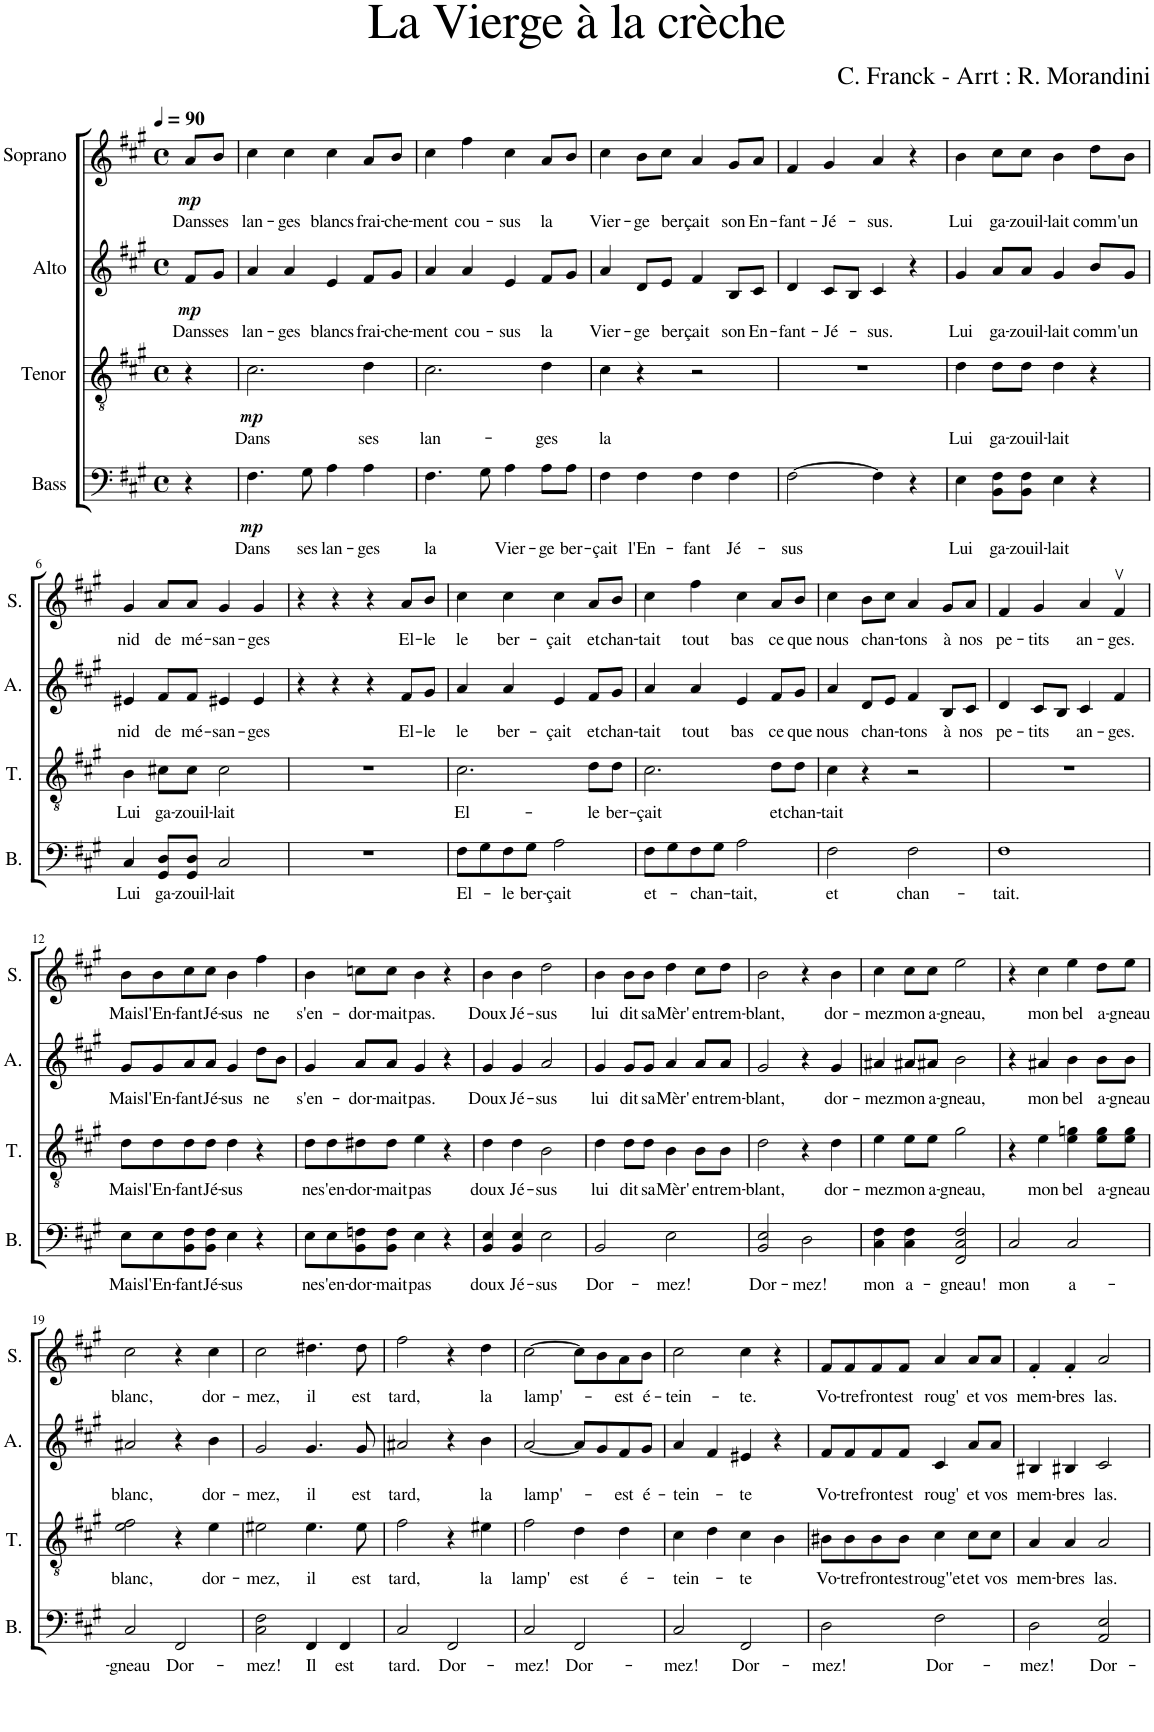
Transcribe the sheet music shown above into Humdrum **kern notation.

**kern	**text	**dynam	**kern	**text	**dynam	**kern	**text	**dynam	**kern	**text	**dynam
*part4	*part4	*part4	*part3	*part3	*part3	*part2	*part2	*part2	*part1	*part1	*part1
*staff4	*staff4	*staff4	*staff3	*staff3	*staff3	*staff2	*staff2	*staff2	*staff1	*staff1	*staff1
*I"Bass	*	*	*I"Tenor	*	*	*I"Alto	*	*	*I"Soprano	*	*
*I'B.	*	*	*I'T.	*	*	*I'A.	*	*	*I'S.	*	*
*clefF4	*	*	*clefGv2	*	*	*clefG2	*	*	*clefG2	*	*
*k[f#c#g#]	*	*	*k[f#c#g#]	*	*	*k[f#c#g#]	*	*	*k[f#c#g#]	*	*
*M4/4	*	*	*M4/4	*	*	*M4/4	*	*	*M4/4	*	*
*met(c)	*	*	*met(c)	*	*	*met(c)	*	*	*met(c)	*	*
*MM90	*	*	*MM90	*	*	*MM90	*	*	*MM90	*	*
=	=	=	=	=	=	=	=	=	=	=	=
!	!	!	!	!	!	!	!LO:LY:b	!LO:DY:b	!	!LO:LY:b	!LO:DY:b
4r	.	.	4r	.	.	8f#/L	Dans	mp	8a/L	Dans	mp
!	!	!	!	!	!	!	!LO:LY:b	!	!	!LO:LY:b	!
.	.	.	.	.	.	8g#/J	ses	.	8b/J	ses	.
=1	=1	=1	=1	=1	=1	=1	=1	=1	=1	=1	=1
!	!LO:LY:b	!LO:DY:b	!	!LO:LY:b	!LO:DY:b	!	!LO:LY:b	!	!	!LO:LY:b	!
4.F#\	Dans	mp	2.c#\	Dans	mp	4a/	lan-	.	4cc#\	lan-	.
!	!	!	!	!	!	!	!LO:LY:b	!	!	!LO:LY:b	!
.	.	.	.	.	.	4a/	-ges	.	4cc#\	-ges	.
!	!LO:LY:b	!	!	!	!	!	!	!	!	!	!
8G#\	ses	.	.	.	.	.	.	.	.	.	.
!	!LO:LY:b	!	!	!	!	!	!LO:LY:b	!	!	!LO:LY:b	!
4A\	lan-	.	.	.	.	4e/	blancs	.	4cc#\	blancs	.
!	!LO:LY:b	!	!	!LO:LY:b	!	!	!LO:LY:b	!	!	!LO:LY:b	!
4A\	-ges	.	4d\	ses	.	8f#/L	frai-	.	8a/L	frai-	.
!	!	!	!	!	!	!	!LO:LY:b	!	!	!LO:LY:b	!
.	.	.	.	.	.	8g#/J	-che-	.	8b/J	-che-	.
=2	=2	=2	=2	=2	=2	=2	=2	=2	=2	=2	=2
!	!LO:LY:b	!	!	!LO:LY:b	!	!	!LO:LY:b	!	!	!LO:LY:b	!
4.F#\	la	.	2.c#\	lan-	.	4a/	-ment	.	4cc#\	-ment	.
!	!	!	!	!	!	!	!LO:LY:b	!	!	!LO:LY:b	!
.	.	.	.	.	.	4a/	cou-	.	4ff#\	cou-	.
8G#\	.	.	.	.	.	.	.	.	.	.	.
!	!LO:LY:b	!	!	!	!	!	!LO:LY:b	!	!	!LO:LY:b	!
4A\	Vier-	.	.	.	.	4e/	-sus	.	4cc#\	-sus	.
!	!LO:LY:b	!	!	!LO:LY:b	!	!	!LO:LY:b	!	!	!LO:LY:b	!
8A\L	-ge	.	4d\	-ges	.	8f#/L	la	.	8a/L	la	.
!	!LO:LY:b	!	!	!	!	!	!	!	!	!	!
8A\J	ber-	.	.	.	.	8g#/J	.	.	8b/J	.	.
=3	=3	=3	=3	=3	=3	=3	=3	=3	=3	=3	=3
!	!LO:LY:b	!	!	!LO:LY:b	!	!	!LO:LY:b	!	!	!LO:LY:b	!
4F#\	-çait	.	4c#\	la	.	4a/	Vier-	.	4cc#\	Vier-	.
!	!LO:LY:b	!	!	!	!	!	!LO:LY:b	!	!	!LO:LY:b	!
4F#\	l'En-	.	4r	.	.	8d/L	-ge	.	8b\L	-ge	.
!	!	!	!	!	!	!	!LO:LY:b	!	!	!LO:LY:b	!
.	.	.	.	.	.	8e/J	ber	.	8cc#\J	ber	.
!	!LO:LY:b	!	!	!	!	!	!LO:LY:b	!	!	!LO:LY:b	!
4F#\	-fant	.	2r	.	.	4f#/	çait	.	4a/	çait	.
!	!LO:LY:b	!	!	!	!	!	!LO:LY:b	!	!	!LO:LY:b	!
4F#\	Jé-	.	.	.	.	8B/L	son	.	8g#/L	son	.
!	!	!	!	!	!	!	!LO:LY:b	!	!	!LO:LY:b	!
.	.	.	.	.	.	8c#/J	En-	.	8a/J	En-	.
=4	=4	=4	=4	=4	=4	=4	=4	=4	=4	=4	=4
!	!LO:LY:b	!	!	!	!	!	!LO:LY:b	!	!	!LO:LY:b	!
[2F#\	-sus	.	1r	.	.	4d/	-fant-	.	4f#/	-fant-	.
!	!	!	!	!	!	!	!LO:LY:b	!	!	!LO:LY:b	!
.	.	.	.	.	.	8c#/L	-Jé-	.	4g#/	-Jé-	.
.	.	.	.	.	.	8B/J	.	.	.	.	.
!	!	!	!	!	!	!	!LO:LY:b	!	!	!LO:LY:b	!
4F#\]	.	.	.	.	.	4c#/	-sus.	.	4a/	-sus.	.
4r	.	.	.	.	.	4r	.	.	4r	.	.
=5	=5	=5	=5	=5	=5	=5	=5	=5	=5	=5	=5
!	!LO:LY:b	!	!	!LO:LY:b	!	!	!LO:LY:b	!	!	!LO:LY:b	!
4E\	Lui	.	4d\	Lui	.	4g#/	Lui	.	4b\	Lui	.
!	!LO:LY:b	!	!	!LO:LY:b	!	!	!LO:LY:b	!	!	!LO:LY:b	!
8BB\ 8F#\L	ga-	.	8d\L	ga-	.	8a/L	ga-	.	8cc#\L	ga-	.
!	!LO:LY:b	!	!	!LO:LY:b	!	!	!LO:LY:b	!	!	!LO:LY:b	!
8BB\ 8F#\J	-zouil-	.	8d\J	-zouil-	.	8a/J	-zouil-	.	8cc#\J	-zouil-	.
!	!LO:LY:b	!	!	!LO:LY:b	!	!	!LO:LY:b	!	!	!LO:LY:b	!
4E\	-lait	.	4d\	-lait	.	4g#/	-lait	.	4b\	-lait	.
!	!	!	!	!	!	!	!LO:LY:b	!	!	!LO:LY:b	!
4r	.	.	4r	.	.	8b/L	comm'	.	8dd\L	comm'	.
!	!	!	!	!	!	!	!LO:LY:b	!	!	!LO:LY:b	!
.	.	.	.	.	.	8g#/J	un	.	8b\J	un	.
!!LO:LB:g=z
=6	=6	=6	=6	=6	=6	=6	=6	=6	=6	=6	=6
!	!LO:LY:b	!	!	!LO:LY:b	!	!	!LO:LY:b	!	!	!LO:LY:b	!
4C#/	Lui	.	4B\	Lui	.	4e#X/	nid	.	4g#/	nid	.
!	!LO:LY:b	!	!	!LO:LY:b	!	!	!LO:LY:b	!	!	!LO:LY:b	!
8GG#/ 8D/L	ga-	.	8c#X\L	ga-	.	8f#/L	de	.	8a/L	de	.
!	!LO:LY:b	!	!	!LO:LY:b	!	!	!LO:LY:b	!	!	!LO:LY:b	!
8GG#/ 8D/J	-zouil-	.	8c#\J	-zouil-	.	8f#/J	mé-	.	8a/J	mé-	.
!	!LO:LY:b	!	!	!LO:LY:b	!	!	!LO:LY:b	!	!	!LO:LY:b	!
2C#/	-lait	.	2c#\	-lait	.	4e#X/	-san-	.	4g#/	-san-	.
!	!	!	!	!	!	!	!LO:LY:b	!	!	!LO:LY:b	!
.	.	.	.	.	.	4e#/	-ges	.	4g#/	-ges	.
=7	=7	=7	=7	=7	=7	=7	=7	=7	=7	=7	=7
1r	.	.	1r	.	.	4r	.	.	4r	.	.
.	.	.	.	.	.	4r	.	.	4r	.	.
.	.	.	.	.	.	4r	.	.	4r	.	.
!	!	!	!	!	!	!	!LO:LY:b	!	!	!LO:LY:b	!
.	.	.	.	.	.	8f#/L	El-	.	8a/L	El-	.
!	!	!	!	!	!	!	!LO:LY:b	!	!	!LO:LY:b	!
.	.	.	.	.	.	8g#/J	-le	.	8b/J	-le	.
=8	=8	=8	=8	=8	=8	=8	=8	=8	=8	=8	=8
!	!LO:LY:b	!	!	!LO:LY:b	!	!	!LO:LY:b	!	!	!LO:LY:b	!
8F#\L	El-	.	2.c#\	El-	.	4a/	le	.	4cc#\	le	.
8G#\	.	.	.	.	.	.	.	.	.	.	.
!	!LO:LY:b	!	!	!	!	!	!LO:LY:b	!	!	!LO:LY:b	!
8F#\	-le	.	.	.	.	4a/	ber-	.	4cc#\	ber-	.
!	!LO:LY:b	!	!	!	!	!	!	!	!	!	!
8G#\J	ber-	.	.	.	.	.	.	.	.	.	.
!	!LO:LY:b	!	!	!	!	!	!LO:LY:b	!	!	!LO:LY:b	!
2A\	-çait	.	.	.	.	4e/	-çait	.	4cc#\	-çait	.
!	!	!	!	!LO:LY:b	!	!	!LO:LY:b	!	!	!LO:LY:b	!
.	.	.	8d\L	-le	.	8f#/L	et	.	8a/L	et	.
!	!	!	!	!LO:LY:b	!	!	!LO:LY:b	!	!	!LO:LY:b	!
.	.	.	8d\J	ber-	.	8g#/J	chan-	.	8b/J	chan-	.
=9	=9	=9	=9	=9	=9	=9	=9	=9	=9	=9	=9
!	!LO:LY:b	!	!	!LO:LY:b	!	!	!LO:LY:b	!	!	!LO:LY:b	!
8F#\L	et-	.	2.c#\	-çait	.	4a/	-tait	.	4cc#\	-tait	.
8G#\	.	.	.	.	.	.	.	.	.	.	.
!	!LO:LY:b	!	!	!	!	!	!LO:LY:b	!	!	!LO:LY:b	!
8F#\	-chan-	.	.	.	.	4a/	tout	.	4ff#\	tout	.
8G#\J	.	.	.	.	.	.	.	.	.	.	.
!	!LO:LY:b	!	!	!	!	!	!LO:LY:b	!	!	!LO:LY:b	!
2A\	-tait,	.	.	.	.	4e/	bas	.	4cc#\	bas	.
!	!	!	!	!LO:LY:b	!	!	!LO:LY:b	!	!	!LO:LY:b	!
.	.	.	8d\L	et	.	8f#/L	ce	.	8a/L	ce	.
!	!	!	!	!LO:LY:b	!	!	!LO:LY:b	!	!	!LO:LY:b	!
.	.	.	8d\J	chan-	.	8g#/J	que	.	8b/J	que	.
=10	=10	=10	=10	=10	=10	=10	=10	=10	=10	=10	=10
!	!LO:LY:b	!	!	!LO:LY:b	!	!	!LO:LY:b	!	!	!LO:LY:b	!
2F#\	et	.	4c#\	-tait	.	4a/	nous	.	4cc#\	nous	.
!	!	!	!	!	!	!	!LO:LY:b	!	!	!LO:LY:b	!
.	.	.	4r	.	.	8d/L	chan-	.	8b\L	chan-	.
.	.	.	.	.	.	8e/J	.	.	8cc#\J	.	.
!	!LO:LY:b	!	!	!	!	!	!LO:LY:b	!	!	!LO:LY:b	!
2F#\	chan-	.	2r	.	.	4f#/	-tons	.	4a/	-tons	.
!	!	!	!	!	!	!	!LO:LY:b	!	!	!LO:LY:b	!
.	.	.	.	.	.	8B/L	à	.	8g#/L	à	.
!	!	!	!	!	!	!	!LO:LY:b	!	!	!LO:LY:b	!
.	.	.	.	.	.	8c#/J	nos	.	8a/J	nos	.
=11	=11	=11	=11	=11	=11	=11	=11	=11	=11	=11	=11
!	!LO:LY:b	!	!	!	!	!	!LO:LY:b	!	!	!LO:LY:b	!
1F#	-tait.	.	1r	.	.	4d/	pe-	.	4f#/	pe-	.
!	!	!	!	!	!	!	!LO:LY:b	!	!	!LO:LY:b	!
.	.	.	.	.	.	8c#/L	-tits	.	4g#/	-tits	.
.	.	.	.	.	.	8B/J	.	.	.	.	.
!	!	!	!	!	!	!	!LO:LY:b	!	!	!LO:LY:b	!
.	.	.	.	.	.	4c#/	an-	.	4a/	an-	.
!	!	!	!	!	!	!	!LO:LY:b	!	!	!LO:LY:b	!
.	.	.	.	.	.	4f#/	-ges.	.	4f#v/	-ges.	.
!!LO:LB:g=z
=12	=12	=12	=12	=12	=12	=12	=12	=12	=12	=12	=12
!	!LO:LY:b	!	!	!LO:LY:b	!	!	!LO:LY:b	!	!	!LO:LY:b	!
8E\L	Mais	.	8d\L	Mais	.	8g#/L	Mais	.	8b\L	Mais	.
!	!LO:LY:b	!	!	!LO:LY:b	!	!	!LO:LY:b	!	!	!LO:LY:b	!
8E\	l'En-	.	8d\	l'En-	.	8g#/	l'En-	.	8b\	l'En-	.
!	!LO:LY:b	!	!	!LO:LY:b	!	!	!LO:LY:b	!	!	!LO:LY:b	!
8BB\ 8F#\	-fant	.	8d\	-fant	.	8a/	-fant	.	8cc#\	-fant	.
!	!LO:LY:b	!	!	!LO:LY:b	!	!	!LO:LY:b	!	!	!LO:LY:b	!
8BB\ 8F#\J	Jé-	.	8d\J	Jé-	.	8a/J	Jé-	.	8cc#\J	Jé-	.
!	!LO:LY:b	!	!	!LO:LY:b	!	!	!LO:LY:b	!	!	!LO:LY:b	!
4E\	-sus	.	4d\	-sus	.	4g#/	-sus	.	4b\	-sus	.
!	!	!	!	!	!	!	!LO:LY:b	!	!	!LO:LY:b	!
4r	.	.	4r	.	.	8dd\L	ne	.	4ff#\	ne	.
.	.	.	.	.	.	8b\J	.	.	.	.	.
=13	=13	=13	=13	=13	=13	=13	=13	=13	=13	=13	=13
!	!LO:LY:b	!	!	!LO:LY:b	!	!	!LO:LY:b	!	!	!LO:LY:b	!
8E\L	ne	.	8d\L	ne	.	4g#/	s'en-	.	4b\	s'en-	.
!	!LO:LY:b	!	!	!LO:LY:b	!	!	!	!	!	!	!
8E\	s'en-	.	8d\	s'en-	.	.	.	.	.	.	.
!	!LO:LY:b	!	!	!LO:LY:b	!	!	!LO:LY:b	!	!	!LO:LY:b	!
8BB\ 8Fn\	-dor-	.	8d#X\	-dor-	.	8a/L	-dor-	.	8ccn\L	-dor-	.
!	!LO:LY:b	!	!	!LO:LY:b	!	!	!LO:LY:b	!	!	!LO:LY:b	!
8BB\ 8F\J	-mait	.	8d#\J	-mait	.	8a/J	-mait	.	8cc\J	-mait	.
!	!LO:LY:b	!	!	!LO:LY:b	!	!	!LO:LY:b	!	!	!LO:LY:b	!
4E\	pas	.	4e\	pas	.	4g#/	pas.	.	4b\	pas.	.
4r	.	.	4r	.	.	4r	.	.	4r	.	.
=14	=14	=14	=14	=14	=14	=14	=14	=14	=14	=14	=14
!	!LO:LY:b	!	!	!LO:LY:b	!	!	!LO:LY:b	!	!	!LO:LY:b	!
4BB/ 4E/	doux	.	4d\	doux	.	4g#/	Doux	.	4b\	Doux	.
!	!LO:LY:b	!	!	!LO:LY:b	!	!	!LO:LY:b	!	!	!LO:LY:b	!
4BB/ 4E/	Jé-	.	4d\	Jé-	.	4g#/	Jé-	.	4b\	Jé-	.
!	!LO:LY:b	!	!	!LO:LY:b	!	!	!LO:LY:b	!	!	!LO:LY:b	!
2E\	-sus	.	2B\	-sus	.	2a/	-sus	.	2dd\	-sus	.
=15	=15	=15	=15	=15	=15	=15	=15	=15	=15	=15	=15
!	!LO:LY:b	!	!	!LO:LY:b	!	!	!LO:LY:b	!	!	!LO:LY:b	!
2BB/	Dor-	.	4d\	lui	.	4g#/	lui	.	4b\	lui	.
!	!	!	!	!LO:LY:b	!	!	!LO:LY:b	!	!	!LO:LY:b	!
.	.	.	8d\L	dit	.	8g#/L	dit	.	8b\L	dit	.
!	!	!	!	!LO:LY:b	!	!	!LO:LY:b	!	!	!LO:LY:b	!
.	.	.	8d\J	sa	.	8g#/J	sa	.	8b\J	sa	.
!	!LO:LY:b	!	!	!LO:LY:b	!	!	!LO:LY:b	!	!	!LO:LY:b	!
2E\	-mez!	.	4B\	Mèr'	.	4a/	Mèr'	.	4dd\	Mèr'	.
!	!	!	!	!LO:LY:b	!	!	!LO:LY:b	!	!	!LO:LY:b	!
.	.	.	8B\L	en	.	8a/L	en	.	8cc#\L	en	.
!	!	!	!	!LO:LY:b	!	!	!LO:LY:b	!	!	!LO:LY:b	!
.	.	.	8B\J	trem-	.	8a/J	trem-	.	8dd\J	trem-	.
=16	=16	=16	=16	=16	=16	=16	=16	=16	=16	=16	=16
!	!LO:LY:b	!	!	!LO:LY:b	!	!	!LO:LY:b	!	!	!LO:LY:b	!
2BB/ 2E/	Dor-	.	2d\	-blant,	.	2g#/	-blant,	.	2b\	-blant,	.
!	!LO:LY:b	!	!	!	!	!	!	!	!	!	!
2D\	-mez!	.	4r	.	.	4r	.	.	4r	.	.
!	!	!	!	!LO:LY:b	!	!	!LO:LY:b	!	!	!LO:LY:b	!
.	.	.	4d\	dor-	.	4g#/	dor-	.	4b\	dor-	.
=17	=17	=17	=17	=17	=17	=17	=17	=17	=17	=17	=17
!	!LO:LY:b	!	!	!LO:LY:b	!	!	!LO:LY:b	!	!	!LO:LY:b	!
4C#\ 4F#\	mon	.	4e\	-mez	.	4a#X/	-mez	.	4cc#\	-mez	.
!	!LO:LY:b	!	!	!LO:LY:b	!	!	!LO:LY:b	!	!	!LO:LY:b	!
4C#\ 4F#\	a-	.	8e\L	mon	.	8a#X/L	mon	.	8cc#\L	mon	.
!	!	!	!	!LO:LY:b	!	!	!LO:LY:b	!	!	!LO:LY:b	!
.	.	.	8e\J	a-	.	8a#X/J	a-	.	8cc#\J	a-	.
!	!LO:LY:b	!	!	!LO:LY:b	!	!	!LO:LY:b	!	!	!LO:LY:b	!
2FF#/ 2C#/ 2F#/	-gneau!	.	2g#\	-gneau,	.	2b\	-gneau,	.	2ee\	-gneau,	.
=18	=18	=18	=18	=18	=18	=18	=18	=18	=18	=18	=18
!	!LO:LY:b	!	!	!	!	!	!	!	!	!	!
2C#/	mon	.	4r	.	.	4r	.	.	4r	.	.
!	!	!	!	!LO:LY:b	!	!	!LO:LY:b	!	!	!LO:LY:b	!
.	.	.	4e\	mon	.	4a#X/	mon	.	4cc#\	mon	.
!	!LO:LY:b	!	!	!LO:LY:b	!	!	!LO:LY:b	!	!	!LO:LY:b	!
2C#/	a-	.	4e\ 4gn\	bel	.	4b\	bel	.	4ee\	bel	.
!	!	!	!	!LO:LY:b	!	!	!LO:LY:b	!	!	!LO:LY:b	!
.	.	.	8e\ 8g\L	a-	.	8b\L	a-	.	8dd\L	a-	.
!	!	!	!	!LO:LY:b	!	!	!LO:LY:b	!	!	!LO:LY:b	!
.	.	.	8e\ 8g\J	-gneau	.	8b\J	-gneau	.	8ee\J	-gneau	.
!!LO:LB:g=z
=19	=19	=19	=19	=19	=19	=19	=19	=19	=19	=19	=19
!	!LO:LY:b	!	!	!LO:LY:b	!	!	!LO:LY:b	!	!	!LO:LY:b	!
2C#/	-gneau	.	2e\ 2f#\	blanc,	.	2a#X/	blanc,	.	2cc#\	blanc,	.
!	!LO:LY:b	!	!	!	!	!	!	!	!	!	!
2FF#/	-Dor-	.	4r	.	.	4r	.	.	4r	.	.
!	!	!	!	!LO:LY:b	!	!	!LO:LY:b	!	!	!LO:LY:b	!
.	.	.	4e\	dor-	.	4b\	dor-	.	4cc#\	dor-	.
=20	=20	=20	=20	=20	=20	=20	=20	=20	=20	=20	=20
!	!LO:LY:b	!	!	!LO:LY:b	!	!	!LO:LY:b	!	!	!LO:LY:b	!
2C#\ 2F#\	-mez!	.	2e#X\	-mez,	.	2g#/	-mez,	.	2cc#\	-mez,	.
!	!LO:LY:b	!	!	!LO:LY:b	!	!	!LO:LY:b	!	!	!LO:LY:b	!
4FF#/	Il	.	4.e#\	il	.	4.g#/	il	.	4.dd#X\	il	.
!	!LO:LY:b	!	!	!	!	!	!	!	!	!	!
4FF#/	est	.	.	.	.	.	.	.	.	.	.
!	!	!	!	!LO:LY:b	!	!	!LO:LY:b	!	!	!LO:LY:b	!
.	.	.	8e#\	est	.	8g#/	est	.	8dd#\	est	.
=21	=21	=21	=21	=21	=21	=21	=21	=21	=21	=21	=21
!	!LO:LY:b	!	!	!LO:LY:b	!	!	!LO:LY:b	!	!	!LO:LY:b	!
2C#/	tard.	.	2f#\	tard,	.	2a#X/	tard,	.	2ff#\	tard,	.
!	!LO:LY:b	!	!	!	!	!	!	!	!	!	!
2FF#/	Dor-	.	4r	.	.	4r	.	.	4r	.	.
!	!	!	!	!LO:LY:b	!	!	!LO:LY:b	!	!	!LO:LY:b	!
.	.	.	4e#X\	la	.	4b\	la	.	4dd\	la	.
=22	=22	=22	=22	=22	=22	=22	=22	=22	=22	=22	=22
!	!LO:LY:b	!	!	!LO:LY:b	!	!	!LO:LY:b	!	!	!LO:LY:b	!
2C#/	-mez!	.	2f#\	lamp'	.	[2a/	lamp'-	.	[2cc#\	lamp'-	.
!	!LO:LY:b	!	!	!LO:LY:b	!	!	!	!	!	!	!
2FF#/	Dor-	.	4d\	est	.	8a/L]	.	.	8cc#\L]	.	.
.	.	.	.	.	.	8g#/	.	.	8b\	.	.
!	!	!	!	!LO:LY:b	!	!	!LO:LY:b	!	!	!LO:LY:b	!
.	.	.	4d\	é-	.	8f#/	-est	.	8a\	-est	.
!	!	!	!	!	!	!	!LO:LY:b	!	!	!LO:LY:b	!
.	.	.	.	.	.	8g#/J	é-	.	8b\J	é-	.
=23	=23	=23	=23	=23	=23	=23	=23	=23	=23	=23	=23
!	!LO:LY:b	!	!	!LO:LY:b	!	!	!LO:LY:b	!	!	!LO:LY:b	!
2C#/	-mez!	.	4c#\	-tein-	.	4a/	-tein-	.	2cc#\	-tein-	.
.	.	.	4d\	.	.	4f#/	.	.	.	.	.
!	!LO:LY:b	!	!	!LO:LY:b	!	!	!LO:LY:b	!	!	!LO:LY:b	!
2FF#/	Dor-	.	4c#\	-te	.	4e#X/	-te	.	4cc#\	-te.	.
.	.	.	4B\	.	.	4r	.	.	4r	.	.
=24	=24	=24	=24	=24	=24	=24	=24	=24	=24	=24	=24
!	!LO:LY:b	!	!	!LO:LY:b	!	!	!LO:LY:b	!	!	!LO:LY:b	!
2D\	-mez!	.	8B#X\L	Vo-	.	8f#/L	Vo-	.	8f#/L	Vo-	.
!	!	!	!	!LO:LY:b	!	!	!LO:LY:b	!	!	!LO:LY:b	!
.	.	.	8B#\	-tre	.	8f#/	-tre	.	8f#/	-tre	.
!	!	!	!	!LO:LY:b	!	!	!LO:LY:b	!	!	!LO:LY:b	!
.	.	.	8B#\	front	.	8f#/	front	.	8f#/	front	.
!	!	!	!	!LO:LY:b	!	!	!LO:LY:b	!	!	!LO:LY:b	!
.	.	.	8B#\J	est	.	8f#/J	est	.	8f#/J	est	.
!	!LO:LY:b	!	!	!LO:LY:b	!	!	!LO:LY:b	!	!	!LO:LY:b	!
2F#\	Dor-	.	4c#\	roug''et	.	4c#/	roug'	.	4a/	roug'	.
!	!	!	!	!LO:LY:b	!	!	!LO:LY:b	!	!	!LO:LY:b	!
.	.	.	8c#\L	et	.	8a/L	et	.	8a/L	et	.
!	!	!	!	!LO:LY:b	!	!	!LO:LY:b	!	!	!LO:LY:b	!
.	.	.	8c#\J	vos	.	8a/J	vos	.	8a/J	vos	.
=25	=25	=25	=25	=25	=25	=25	=25	=25	=25	=25	=25
!	!LO:LY:b	!	!	!LO:LY:b	!	!	!LO:LY:b	!	!	!LO:LY:b	!
2D\	-mez!	.	4A/	mem-	.	4B#X/	mem-	.	4f#'/	mem-	.
!	!	!	!	!LO:LY:b	!	!	!LO:LY:b	!	!	!LO:LY:b	!
.	.	.	4A/	-bres	.	4B#X/	-bres	.	4f#'/	-bres	.
!	!LO:LY:b	!	!	!LO:LY:b	!	!	!LO:LY:b	!	!	!LO:LY:b	!
2AA/ 2E/	Dor-	.	2A/	las.	.	2c#/	las.	.	2a/	las.	.
=	=	=	=	=	=	=	=	=	=	=	=
*-	*-	*-	*-	*-	*-	*-	*-	*-	*-	*-	*-
